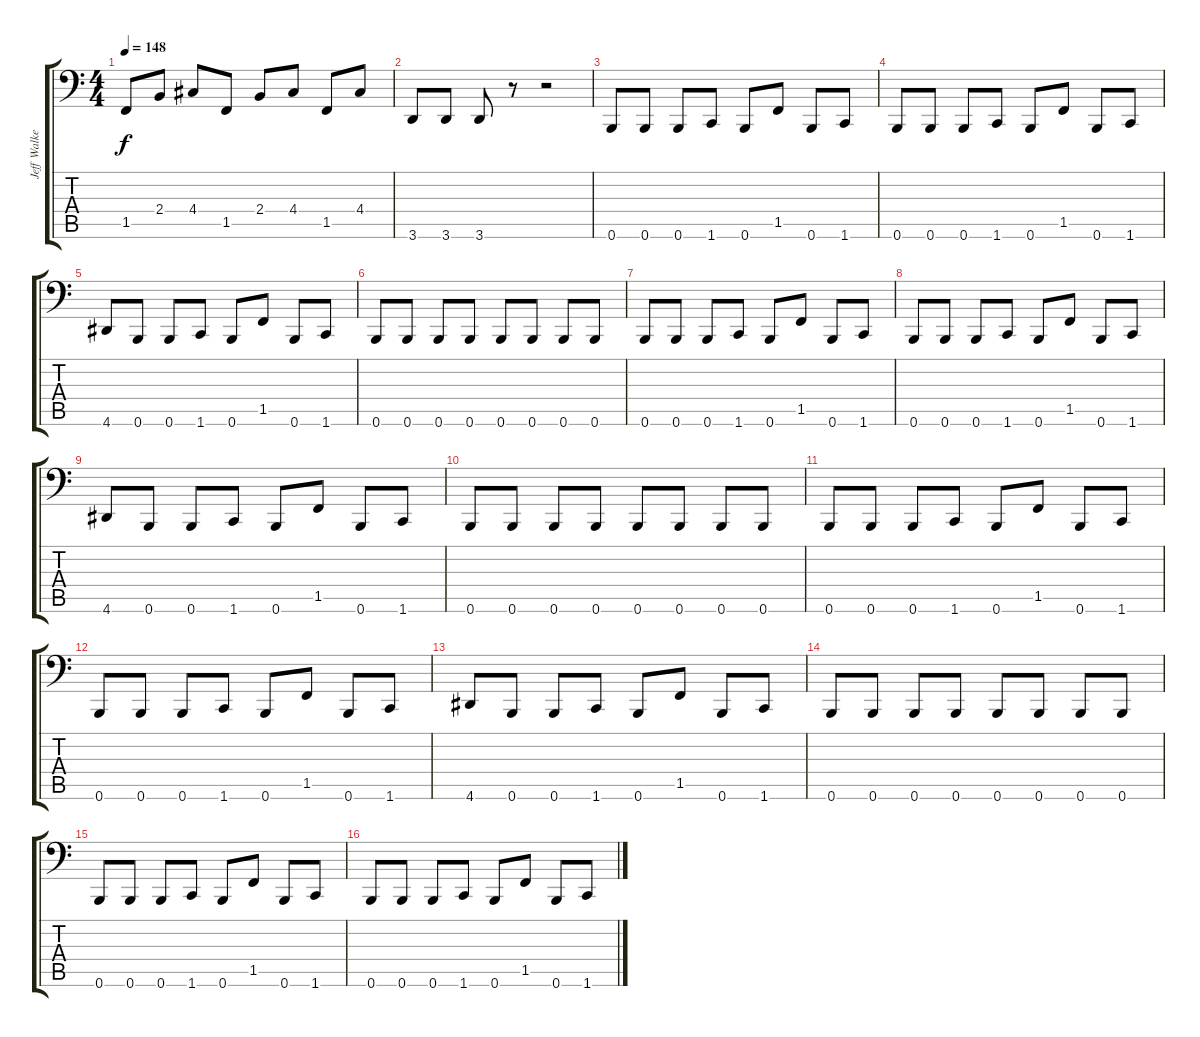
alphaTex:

\track ("Jeff Walker" "Jeff Walke") {instrument electricbasspick}
\staff {score tabs}
\tuning (B2 Gb2 D2 A1 E1 B0) {hide}
\ts (4 4)
\tempo 148
\clef f4
\ks c
1.5.8{dy f} 2.4.8 4.4.8 1.5.8 2.4.8 4.4.8 1.5.8 4.4.8 |
3.6.8 3.6.8 3.6.8 r.8 r.2 |
0.6.8 0.6.8 0.6.8 1.6.8 0.6.8 1.5.8 0.6.8 1.6.8 |
0.6.8 0.6.8 0.6.8 1.6.8 0.6.8 1.5.8 0.6.8 1.6.8 |
4.6.8 0.6.8 0.6.8 1.6.8 0.6.8 1.5.8 0.6.8 1.6.8 |
0.6.8 0.6.8 0.6.8 0.6.8 0.6.8 0.6.8 0.6.8 0.6.8 |
0.6.8 0.6.8 0.6.8 1.6.8 0.6.8 1.5.8 0.6.8 1.6.8 |
0.6.8 0.6.8 0.6.8 1.6.8 0.6.8 1.5.8 0.6.8 1.6.8 |
4.6.8 0.6.8 0.6.8 1.6.8 0.6.8 1.5.8 0.6.8 1.6.8 |
0.6.8 0.6.8 0.6.8 0.6.8 0.6.8 0.6.8 0.6.8 0.6.8 |
0.6.8 0.6.8 0.6.8 1.6.8 0.6.8 1.5.8 0.6.8 1.6.8 |
0.6.8 0.6.8 0.6.8 1.6.8 0.6.8 1.5.8 0.6.8 1.6.8 |
4.6.8 0.6.8 0.6.8 1.6.8 0.6.8 1.5.8 0.6.8 1.6.8 |
0.6.8 0.6.8 0.6.8 0.6.8 0.6.8 0.6.8 0.6.8 0.6.8 |
0.6.8 0.6.8 0.6.8 1.6.8 0.6.8 1.5.8 0.6.8 1.6.8 |
0.6.8 0.6.8 0.6.8 1.6.8 0.6.8 1.5.8 0.6.8 1.6.8
